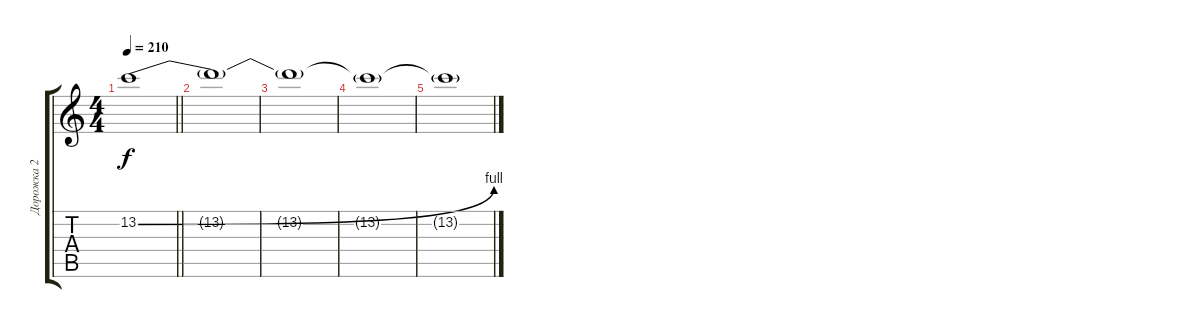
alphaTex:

\track ("Дорожка 2" "Дорожка 2") {instrument distortionguitar}
\staff {score tabs}
\tuning (E4 B3 G3 D3 A2 D2) {hide}
\ts (4 4)
\tempo 210
\clef g2
\barLineRight lightlight
\ks c
13.2{be (bend 0 0 60 4)}.1{dy f} |
13.2{t}.1 |
13.2{t}.1 |
13.2{t}.1 |
13.2{t}.1
